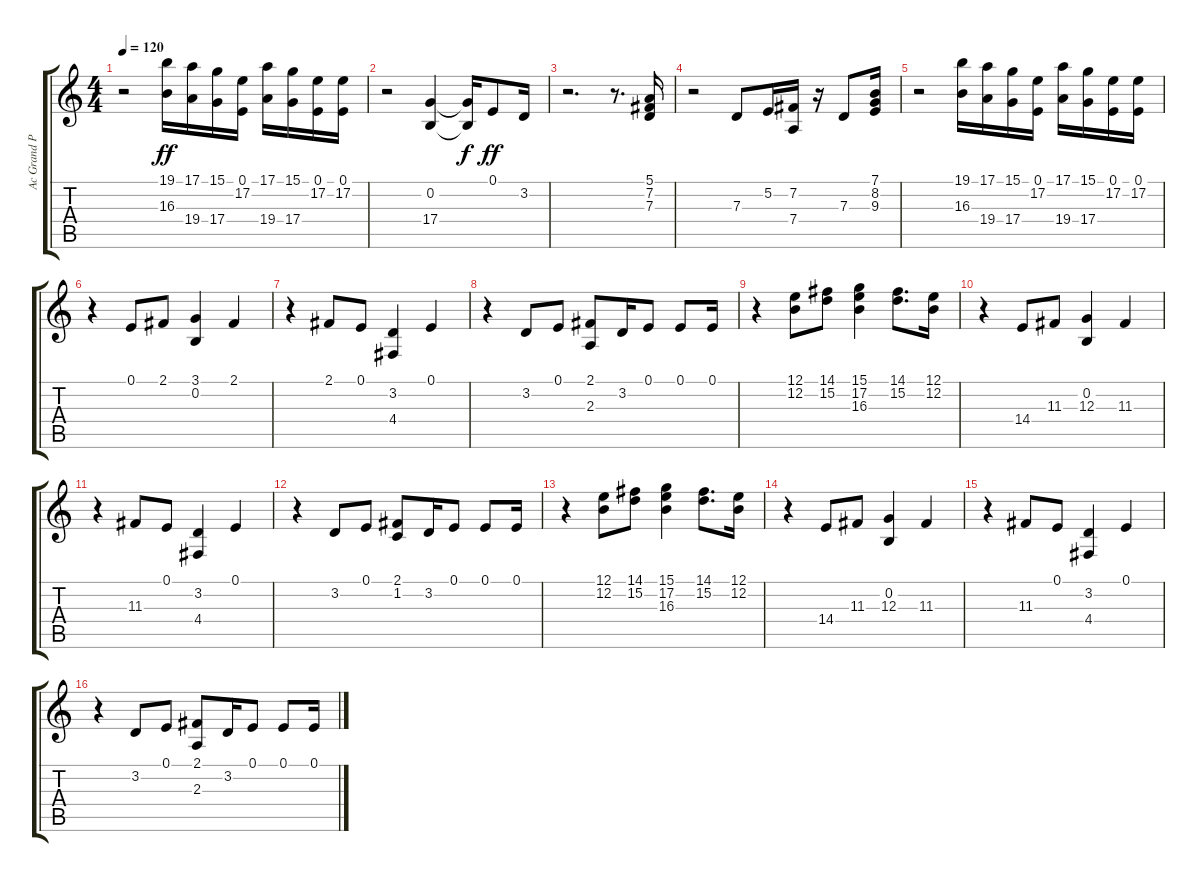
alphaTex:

\track ("Ac Grand Piano" "Ac Grand P") {instrument acousticgrandpiano}
\staff {score tabs}
\tuning (E4 B3 G3 D3 A2 E2) {hide}
\ts (4 4)
\tempo 120
\clef g2
\ks c
r.2{dy ff} (19.1 16.3).16 (17.1 19.4).16 (15.1 17.4).16 (0.1 17.2).16 (17.1 19.4).16 (15.1 17.4).16 (0.1 17.2).16 (0.1 17.2).16 |
r.2 (0.2 17.4).4 (0.2{t} 17.4{t}).16{dy f} 0.1.8{dy ff} 3.2.16 |
r.2{d} r.8{d} (5.1 7.2 7.3).16 |
r.2 7.3.8 5.2.16 (7.2 7.4).16 r.16 7.3.8 (7.1 8.2 9.3).16 |
r.2 (19.1 16.3).16 (17.1 19.4).16 (15.1 17.4).16 (0.1 17.2).16 (17.1 19.4).16 (15.1 17.4).16 (0.1 17.2).16 (0.1 17.2).16 |
r.4 0.1.8 2.1.8 (3.1 0.2).4 2.1.4 |
r.4 2.1.8 0.1.8 (3.2 4.4).4 0.1.4 |
r.4 3.2.8 0.1.8 (2.1 2.3).8 3.2.16 0.1.8 0.1.8 0.1.16 |
r.4 (12.1 12.2).8 (14.1 15.2).8 (15.1 17.2 16.3).4 (14.1 15.2).8{d} (12.1 12.2).16 |
r.4 14.4.8 11.3.8 (0.2 12.3).4 11.3.4 |
r.4 11.3.8 0.1.8 (3.2 4.4).4 0.1.4 |
r.4 3.2.8 0.1.8 (2.1 1.2).8 3.2.16 0.1.8 0.1.8 0.1.16 |
r.4 (12.1 12.2).8 (14.1 15.2).8 (15.1 17.2 16.3).4 (14.1 15.2).8{d} (12.1 12.2).16 |
r.4 14.4.8 11.3.8 (0.2 12.3).4 11.3.4 |
r.4 11.3.8 0.1.8 (3.2 4.4).4 0.1.4 |
r.4 3.2.8 0.1.8 (2.1 2.3).8 3.2.16 0.1.8 0.1.8 0.1.16
